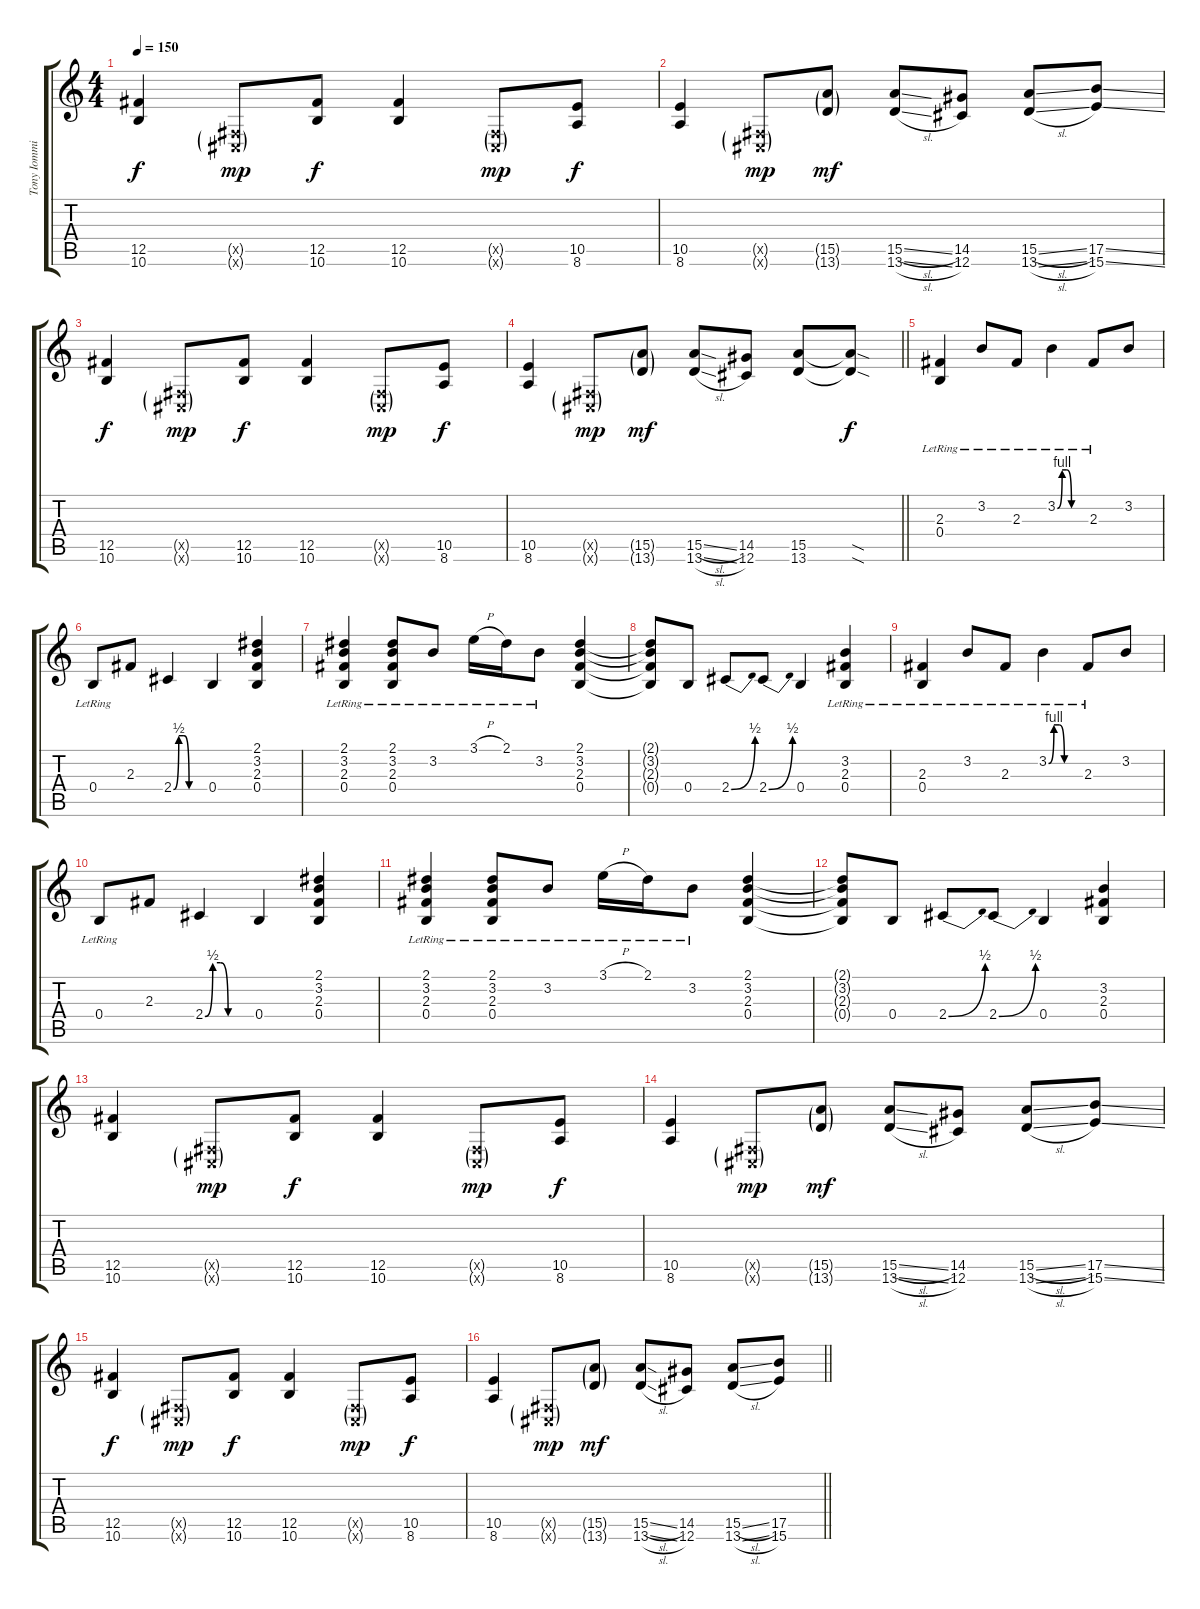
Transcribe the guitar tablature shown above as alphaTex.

\track ("Tony Iommi" "Tony Iommi") {instrument distortionguitar}
\staff {score tabs}
\tuning (Db4 Ab3 E3 B2 Gb2 Db2) {hide}
\ts (4 4)
\tempo 150
\clef g2
\ks c
(12.5 10.6).4{dy f} (0.5{g x} 0.6{g x}).8{dy mp} (12.5 10.6).8{dy f} (12.5 10.6).4 (0.5{g x} 0.6{g x}).8{dy mp} (10.5 8.6).8{dy f} |
(10.5 8.6).4 (0.5{g x} 0.6{g x}).8{dy mp} (15.5{g} 13.6{g}).8{dy mf} (15.5{sl} 13.6{sl}).8 (14.5 12.6).8 (15.5{sl} 13.6{sl}).8 (17.5{ss} 15.6{ss}).8 |
(12.5 10.6).4{dy f} (0.5{g x} 0.6{g x}).8{dy mp} (12.5 10.6).8{dy f} (12.5 10.6).4 (0.5{g x} 0.6{g x}).8{dy mp} (10.5 8.6).8{dy f} |
\barLineRight lightlight
(10.5 8.6).4 (0.5{g x} 0.6{g x}).8{dy mp} (15.5{g} 13.6{g}).8{dy mf} (15.5{sl} 13.6{sl}).8 (14.5 12.6).8 (15.5 13.6).8 (15.5{sod t} 13.6{sod t}).8{dy f} |
\section ("" "")
(2.3{lr} 0.4{lr}).4 3.2{lr}.8 2.3{lr}.8 3.2{be (custom 0 0 10 4 20 4 30 0 60 0) lr}.4 2.3{lr}.8 3.2.8 |
0.4{lr}.8 2.3.8 2.4{be (custom 0 0 10 2 20 2 30 0 60 0)}.4 0.4.4 (2.1 3.2 2.3 0.4).4 |
(2.1{lr} 3.2{lr} 2.3{lr} 0.4{lr}).4 (2.1{lr} 3.2{lr} 2.3{lr} 0.4{lr}).8 3.2{lr}.8 3.1{h lr}.16 2.1{lr}.16 3.2{lr}.8 (2.1 3.2 2.3 0.4).4 |
(2.1{t} 3.2{t} 2.3{t} 0.4{t}).8 0.4.8 2.4{be (bend 0 0 60 2)}.8 2.4{be (bend 0 0 60 2)}.8 0.4.4 (3.2{lr} 2.3 0.4).4 |
(2.3{lr} 0.4{lr}).4 3.2{lr}.8 2.3{lr}.8 3.2{be (custom 0 0 10 4 20 4 30 0 60 0) lr}.4 2.3{lr}.8 3.2.8 |
0.4{lr}.8 2.3.8 2.4{be (custom 0 0 10 2 20 2 30 0 60 0)}.4 0.4.4 (2.1 3.2 2.3 0.4).4 |
(2.1{lr} 3.2{lr} 2.3{lr} 0.4{lr}).4 (2.1{lr} 3.2{lr} 2.3{lr} 0.4{lr}).8 3.2{lr}.8 3.1{h lr}.16 2.1{lr}.16 3.2{lr}.8 (2.1 3.2 2.3 0.4).4 |
(2.1{t} 3.2{t} 2.3{t} 0.4{t}).8 0.4.8 2.4{be (bend 0 0 60 2)}.8 2.4{be (bend 0 0 60 2)}.8 0.4.4 (3.2 2.3 0.4).4 |
(12.5 10.6).4 (0.5{g x} 0.6{g x}).8{dy mp} (12.5 10.6).8{dy f} (12.5 10.6).4 (0.5{g x} 0.6{g x}).8{dy mp} (10.5 8.6).8{dy f} |
(10.5 8.6).4 (0.5{g x} 0.6{g x}).8{dy mp} (15.5{g} 13.6{g}).8{dy mf} (15.5{sl} 13.6{sl}).8 (14.5 12.6).8 (15.5{sl} 13.6{sl}).8 (17.5{ss} 15.6{ss}).8 |
(12.5 10.6).4{dy f} (0.5{g x} 0.6{g x}).8{dy mp} (12.5 10.6).8{dy f} (12.5 10.6).4 (0.5{g x} 0.6{g x}).8{dy mp} (10.5 8.6).8{dy f} |
\barLineRight lightlight
(10.5 8.6).4 (0.5{g x} 0.6{g x}).8{dy mp} (15.5{g} 13.6{g}).8{dy mf} (15.5{sl} 13.6{sl}).8 (14.5 12.6).8 (15.5{sl} 13.6{sl}).8 (17.5{ss} 15.6{ss}).8
